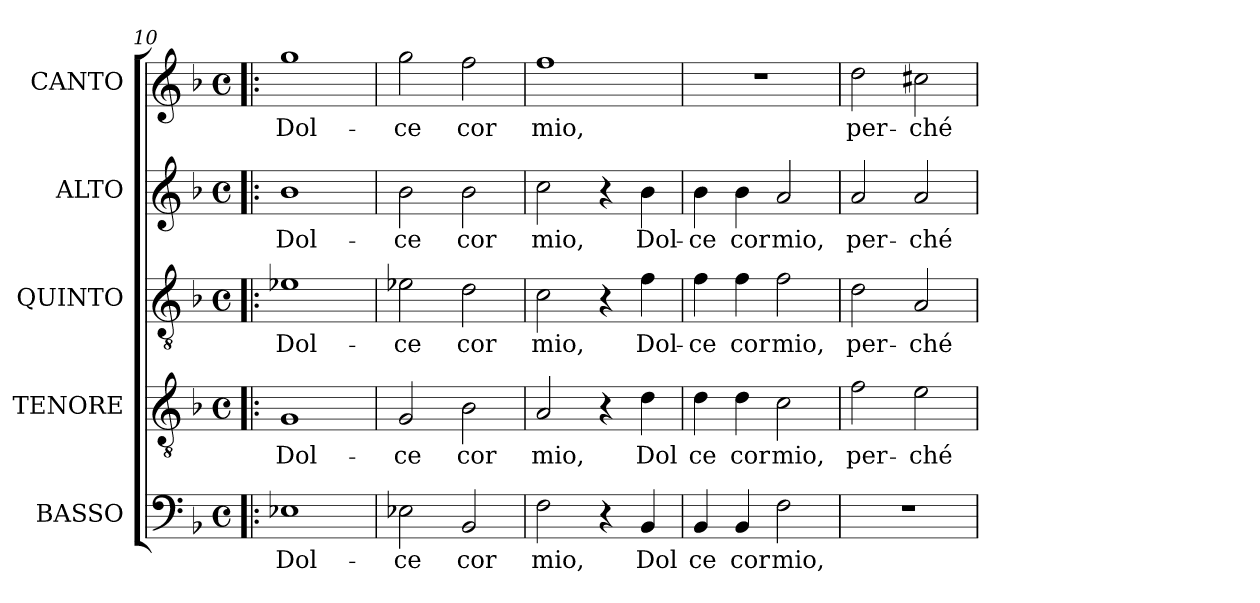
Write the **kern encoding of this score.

**kern	**text	**kern	**text	**kern	**text	**kern	**text	**kern	**text
*part5	*part5	*part4	*part4	*part3	*part3	*part2	*part2	*part1	*part1
*staff5	*staff5	*staff4	*staff4	*staff3	*staff3	*staff2	*staff2	*staff1	*staff1
*I"BASSO	*	*I"TENORE	*	*I"QUINTO	*	*I"ALTO	*	*I"CANTO	*
*I'B	*	*I'T	*	*	*	*	*	*	*
*clefF4	*	*clefGv2	*	*clefGv2	*	*clefG2	*	*clefG2	*
*	*	*ITrd7c12	*	*ITrd7c12	*	*	*	*	*
*k[b-]	*	*k[b-]	*	*k[b-]	*	*k[b-]	*	*k[b-]	*
*F:	*	*F:	*	*F:	*	*F:	*	*F:	*
*M4/4	*	*M4/4	*	*M4/4	*	*M4/4	*	*M4/4	*
*met(c)	*	*met(c)	*	*met(c)	*	*met(c)	*	*met(c)	*
=10!|:	=10!|:	=10!|:	=10!|:	=10!|:	=10!|:	=10!|:	=10!|:	=10!|:	=10!|:
!	!LO:LY:b:color=#000000	!	!	!	!	!	!	!	!
!	!	!	!LO:LY:b:color=#000000	!	!	!	!	!	!
!	!	!	!	!	!LO:LY:b:color=#000000	!	!	!	!
!	!	!	!	!	!	!	!LO:LY:b:color=#000000	!	!
!	!	!	!	!	!	!	!	!	!LO:LY:b:color=#000000
1E-Xi	Dol-	1GGi	Dol-	1E-Xi	Dol-	1b-i	Dol-	1ggi	Dol-
=11	=11	=11	=11	=11	=11	=11	=11	=11	=11
!	!LO:LY:b:color=#000000	!	!	!	!	!	!	!	!
!	!	!	!LO:LY:b:color=#000000	!	!	!	!	!	!
!	!	!	!	!	!LO:LY:b:color=#000000	!	!	!	!
!	!	!	!	!	!	!	!LO:LY:b:color=#000000	!	!
!	!	!	!	!	!	!	!	!	!LO:LY:b:color=#000000
2E-Xi\	-ce	2GGi/	-ce	2E-Xi\	-ce	2b-i\	-ce	2ggi\	-ce
!	!LO:LY:b:color=#000000	!	!	!	!	!	!	!	!
!	!	!	!LO:LY:b:color=#000000	!	!	!	!	!	!
!	!	!	!	!	!LO:LY:b:color=#000000	!	!	!	!
!	!	!	!	!	!	!	!LO:LY:b:color=#000000	!	!
!	!	!	!	!	!	!	!	!	!LO:LY:b:color=#000000
2BB-i/	cor	2BB-i\	cor	2Di\	cor	2b-i\	cor	2ffi\	cor
!!LO:LB:g=z
=12	=12	=12	=12	=12	=12	=12	=12	=12	=12
!	!LO:LY:b:color=#000000	!	!	!	!	!	!	!	!
!	!	!	!LO:LY:b:color=#000000	!	!	!	!	!	!
!	!	!	!	!	!LO:LY:b:color=#000000	!	!	!	!
!	!	!	!	!	!	!	!LO:LY:b:color=#000000	!	!
!	!	!	!	!	!	!	!	!	!LO:LY:b:color=#000000
2Fi\	mio,	2AAi/	mio,	2Ci\	mio,	2cci\	mio,	1ffi	mio,
4r	.	4r	.	4r	.	4r	.	.	.
!	!LO:LY:b:color=#000000	!	!	!	!	!	!	!	!
!	!	!	!LO:LY:b:color=#000000	!	!	!	!	!	!
!	!	!	!	!	!LO:LY:b:color=#000000	!	!	!	!
!	!	!	!	!	!	!	!LO:LY:b:color=#000000	!	!
4BB-i/	Dol	4Di\	Dol	4Fi\	Dol-	4b-i\	Dol-	.	.
=13	=13	=13	=13	=13	=13	=13	=13	=13	=13
!	!LO:LY:b:color=#000000	!	!	!	!	!	!	!	!
!	!	!	!LO:LY:b:color=#000000	!	!	!	!	!	!
!	!	!	!	!	!LO:LY:b:color=#000000	!	!	!	!
!	!	!	!	!	!	!	!LO:LY:b:color=#000000	!	!
4BB-i/	ce	4Di\	ce	4Fi\	-ce	4b-i\	-ce	1r	.
!	!LO:LY:b:color=#000000	!	!	!	!	!	!	!	!
!	!	!	!LO:LY:b:color=#000000	!	!	!	!	!	!
!	!	!	!	!	!LO:LY:b:color=#000000	!	!	!	!
!	!	!	!	!	!	!	!LO:LY:b:color=#000000	!	!
4BB-i/	cor	4Di\	cor	4Fi\	cor	4b-i\	cor	.	.
!	!LO:LY:b:color=#000000	!	!	!	!	!	!	!	!
!	!	!	!LO:LY:b:color=#000000	!	!	!	!	!	!
!	!	!	!	!	!LO:LY:b:color=#000000	!	!	!	!
!	!	!	!	!	!	!	!LO:LY:b:color=#000000	!	!
2Fi\	mio,	2Ci\	mio,	2Fi\	mio,	2ai/	mio,	.	.
=14	=14	=14	=14	=14	=14	=14	=14	=14	=14
!	!	!	!LO:LY:b:color=#000000	!	!	!	!	!	!
!	!	!	!	!	!LO:LY:b:color=#000000	!	!	!	!
!	!	!	!	!	!	!	!LO:LY:b:color=#000000	!	!
!	!	!	!	!	!	!	!	!	!LO:LY:b:color=#000000
1r	.	2Fi\	per-	2Di\	per-	2ai/	per-	2ddi\	per-
!	!	!	!LO:LY:b:color=#000000	!	!	!	!	!	!
!	!	!	!	!	!LO:LY:b:color=#000000	!	!	!	!
!	!	!	!	!	!	!	!LO:LY:b:color=#000000	!	!
!	!	!	!	!	!	!	!	!	!LO:LY:b:color=#000000
.	.	2Ei\	-ché	2AAi/	-ché	2ai/	-ché	2cc#Xi\	-ché
=	=	=	=	=	=	=	=	=	=
*-	*-	*-	*-	*-	*-	*-	*-	*-	*-
